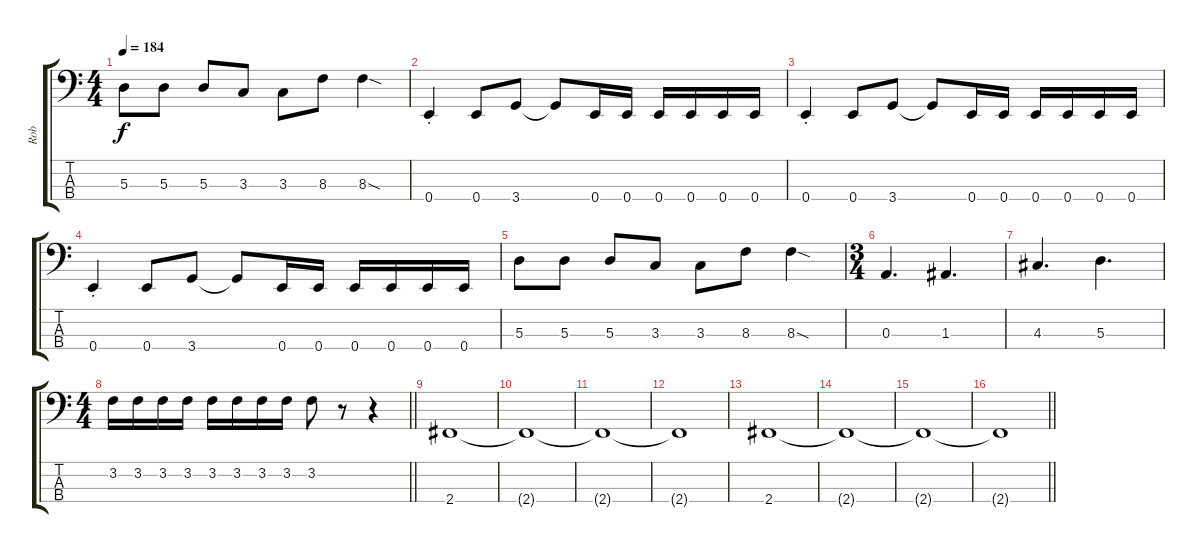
\track ("Rob" "Rob") {instrument electricbassfinger}
\staff {score tabs}
\tuning (G2 D2 A1 E1) {hide}
\ts (4 4)
\tempo 184
\clef f4
\ks c
5.3.8{dy f} 5.3.8 5.3.8 3.3.8 3.3.8 8.3.8 8.3{sod}.4 |
0.4{st}.4 0.4.8 3.4.8 3.4{t}.8 0.4.16 0.4.16 0.4.16 0.4.16 0.4.16 0.4.16 |
0.4{st}.4 0.4.8 3.4.8 3.4{t}.8 0.4.16 0.4.16 0.4.16 0.4.16 0.4.16 0.4.16 |
0.4{st}.4 0.4.8 3.4.8 3.4{t}.8 0.4.16 0.4.16 0.4.16 0.4.16 0.4.16 0.4.16 |
5.3.8 5.3.8 5.3.8 3.3.8 3.3.8 8.3.8 8.3{sod}.4 |
\ts (3 4)
0.3.4{d} 1.3.4{d} |
4.3.4{d} 5.3.4{d} |
\ts (4 4)
\barLineRight lightlight
3.2.16 3.2.16 3.2.16 3.2.16 3.2.16 3.2.16 3.2.16 3.2.16 3.2.8 r.8 r.4 |
2.4.1 |
2.4{t}.1 |
2.4{t}.1 |
2.4{t}.1 |
2.4.1 |
2.4{t}.1 |
2.4{t}.1 |
\barLineRight lightlight
2.4{t}.1
